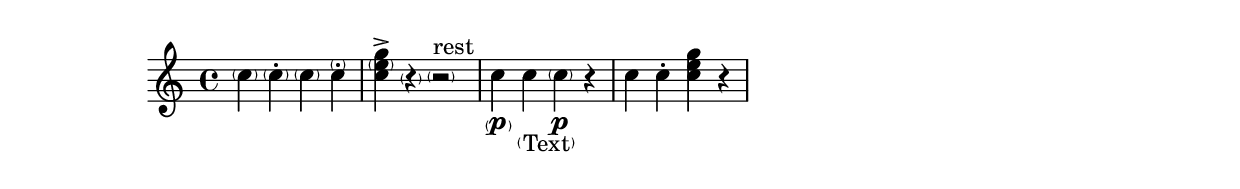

\header {
  texidoc = "The parenthesize function should also work on single notes (not inside chords), rests and on whole chords (each note of the chord is parenthesized). Also, parenthesizing articulations, dynamics and text markup is possible. On all other music expressions, parenthesize does not have an effect.

  Measure 1: Three parenthesized notes (staccato not parenthesized), one note with staccato in parentheses; Measure 2: Chord and two rests in parentheses (accent and markup not); Measure 3: note (no parentheses) with \p in parentheses, with text in parentheses, and note in parentheses with p not in parentheses, rest (no parentheses); Measure 4: shows that \parenthesize does not apply to other expressions like SequentialMusic"
}


\paper {
  ragged-right = ##t
}

\version "2.11.43"


\relative c'' {
  % parentheses on single notes (with articulations), inside chord and articulation
  \parenthesize c \parenthesize c-. <\parenthesize c> c-\parenthesize-. |
  % parenthesized rests and whole chords
  \parenthesize <c e g>4-> \parenthesize r \parenthesize r2^"rest" |
  % parenthesizing dynamics and text markup
  c4-\parenthesize\p c-\parenthesize-"Text" \parenthesize c\p r4 |
  % parenthesizing other music expressions does nothing
  \parenthesize {c4 c-. <c e g> r} \parenthesize|
}
